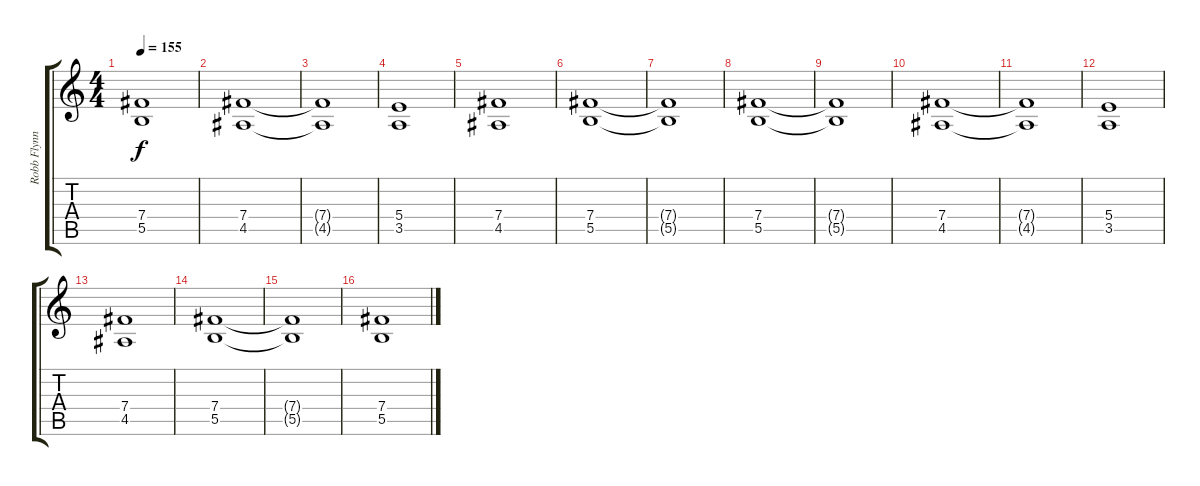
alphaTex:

\track ("Robb Flynn (Rhythm guitar)" "Robb Flynn") {instrument acousticguitarsteel}
\staff {score tabs}
\tuning (B3 Ab3 E3 B2 Gb2 B1) {hide}
\ts (4 4)
\tempo 155
\clef g2
\ks c
(7.4{t} 5.5{t}).1{dy f} |
(7.4 4.5).1 |
(7.4{t} 4.5{t}).1 |
(5.4 3.5).1 |
(7.4 4.5).1 |
(7.4 5.5).1 |
(7.4{t} 5.5{t}).1 |
(7.4 5.5).1{volume 6} |
(7.4{t} 5.5{t}).1 |
(7.4 4.5).1 |
(7.4{t} 4.5{t}).1 |
(5.4 3.5).1 |
(7.4 4.5).1 |
(7.4 5.5).1 |
(7.4{t} 5.5{t}).1 |
(7.4 5.5).1{volume 5}
